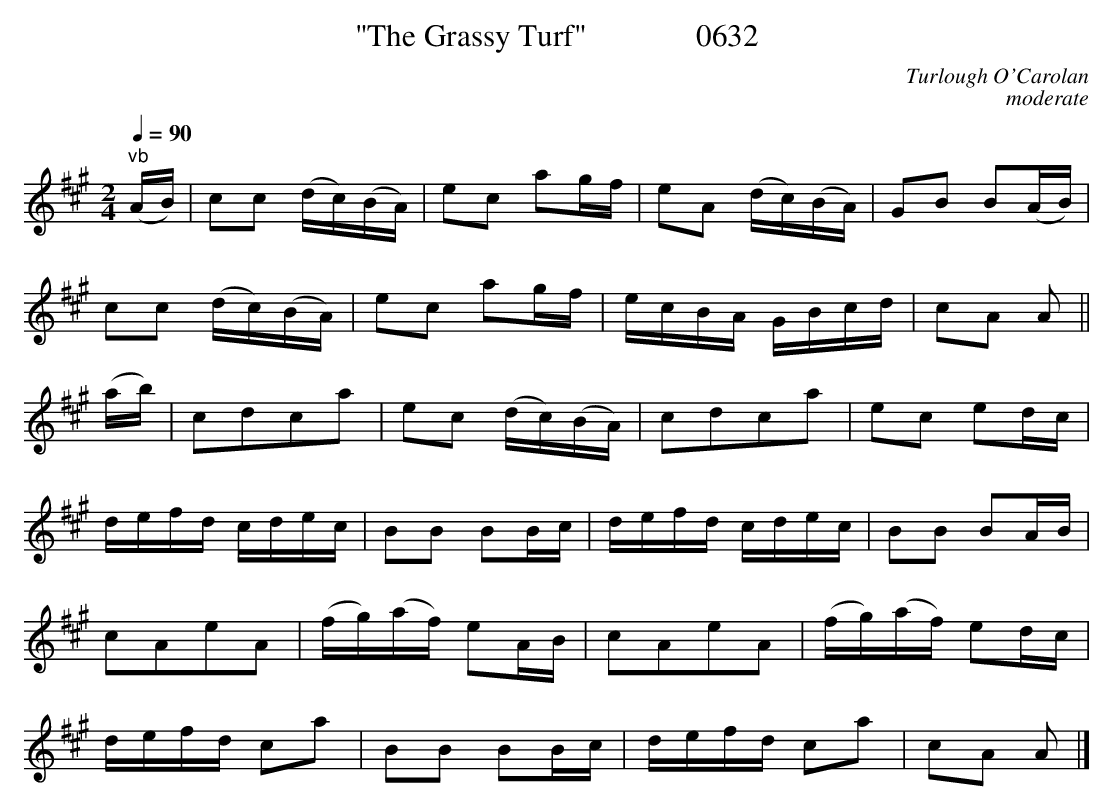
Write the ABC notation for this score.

X:1
T:"The Grassy Turf"              0632
C:Turlough O'Carolan
C:moderate
Q:1/4=90
M:2/4
L:1/16
K:A
"^vb"(AB)|c2c2 (dc)(BA)|e2c2 a2gf|e2A2 (dc)(BA)|G2B2 B2(AB)|
c2c2 (dc)(BA)|e2c2 a2gf|ecBA GBcd|c2A2 A2||
(ab)|c2d2c2a2|e2c2 (dc)(BA)|c2d2c2a2|e2c2 e2dc|
defd cdec|B2B2 B2Bc|defd cdec|B2B2 B2AB|
c2A2e2A2|(fg)(af) e2AB|c2A2e2A2|(fg)(af) e2dc|
defd c2a2|B2B2 B2Bc|defd c2a2|c2A2 A2 |]
